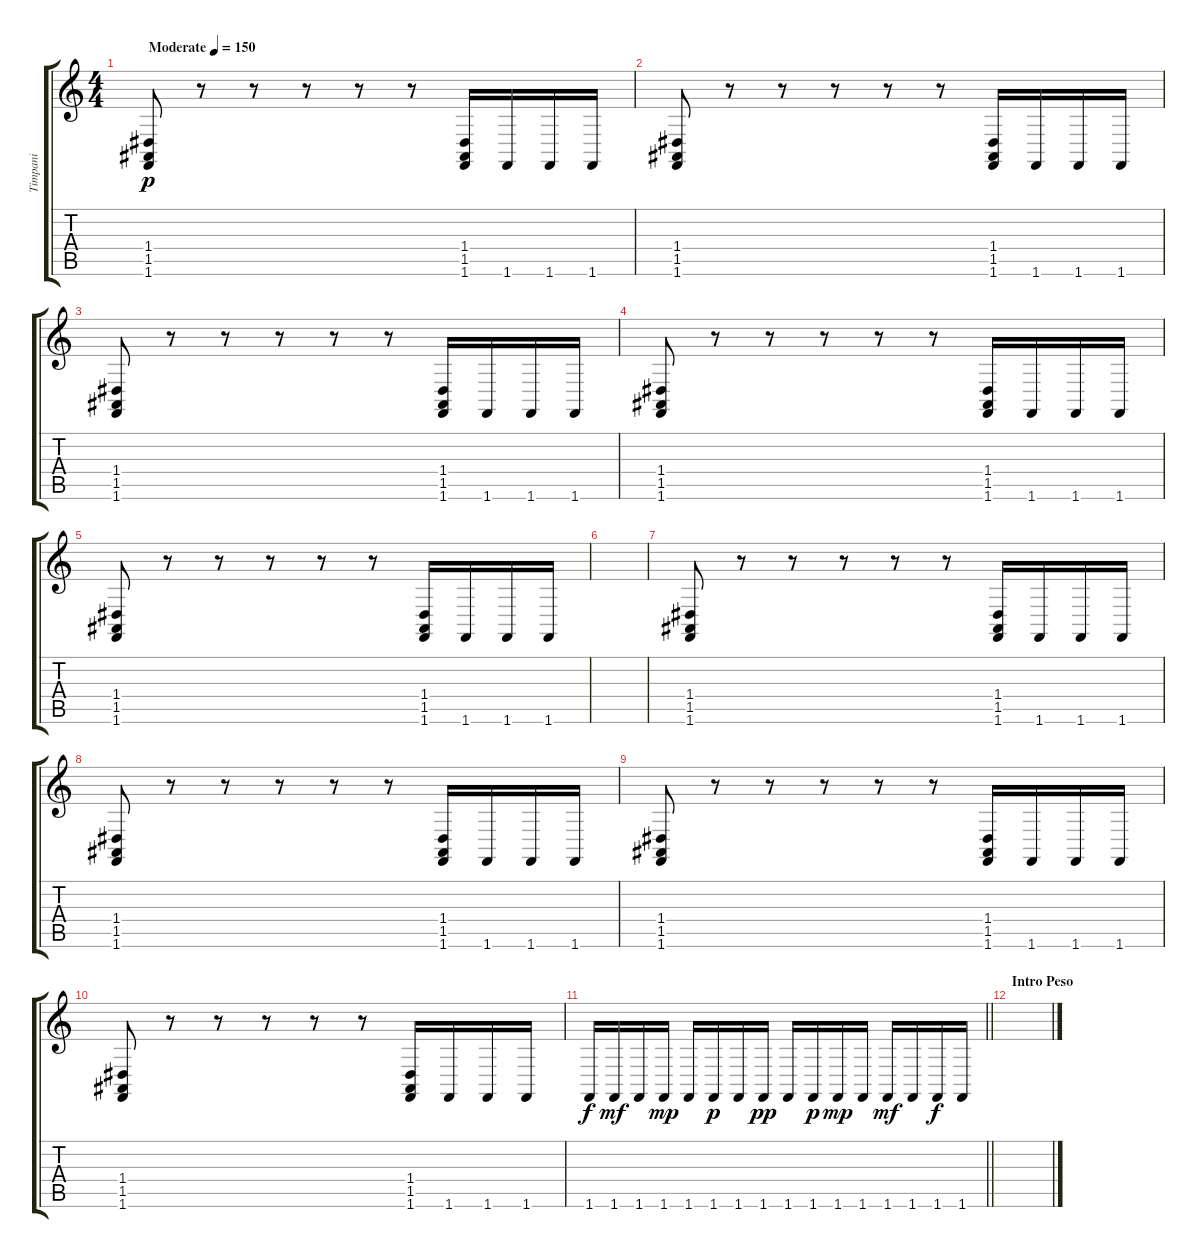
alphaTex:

\track ("Timpani" "Timpani") {instrument timpani}
\staff {score tabs}
\tuning (E4 B3 G3 D3 A2 E2) {hide}
\ts (4 4)
\tempo (150 "Moderate")
\clef g2
\ks c
(1.4 1.5 1.6).8{dy p instrument timpani} r.8 r.8 r.8 r.8 r.8 (1.4 1.5 1.6).16 1.6.16 1.6.16 1.6.16 |
(1.4 1.5 1.6).8 r.8 r.8 r.8 r.8 r.8 (1.4 1.5 1.6).16 1.6.16 1.6.16 1.6.16 |
(1.4 1.5 1.6).8 r.8 r.8 r.8 r.8 r.8 (1.4 1.5 1.6).16 1.6.16 1.6.16 1.6.16 |
(1.4 1.5 1.6).8 r.8 r.8 r.8 r.8 r.8 (1.4 1.5 1.6).16 1.6.16 1.6.16 1.6.16 |
(1.4 1.5 1.6).8 r.8 r.8 r.8 r.8 r.8 (1.4 1.5 1.6).16 1.6.16 1.6.16 1.6.16 |
|
(1.4 1.5 1.6).8 r.8 r.8 r.8 r.8 r.8 (1.4 1.5 1.6).16 1.6.16 1.6.16 1.6.16 |
(1.4 1.5 1.6).8 r.8 r.8 r.8 r.8 r.8 (1.4 1.5 1.6).16 1.6.16 1.6.16 1.6.16 |
(1.4 1.5 1.6).8 r.8 r.8 r.8 r.8 r.8 (1.4 1.5 1.6).16 1.6.16 1.6.16 1.6.16 |
(1.4 1.5 1.6).8 r.8 r.8 r.8 r.8 r.8 (1.4 1.5 1.6).16 1.6.16 1.6.16 1.6.16 |
\barLineRight lightlight
1.6.16{dy f} 1.6.16{dy mf} 1.6.16 1.6.16{dy mp} 1.6.16 1.6.16{dy p} 1.6.16 1.6.16{dy pp} 1.6.16 1.6.16{dy p} 1.6.16{dy mp} 1.6.16 1.6.16{dy mf} 1.6.16 1.6.16{dy f} 1.6.16 |
\section ("" "Intro Peso")
